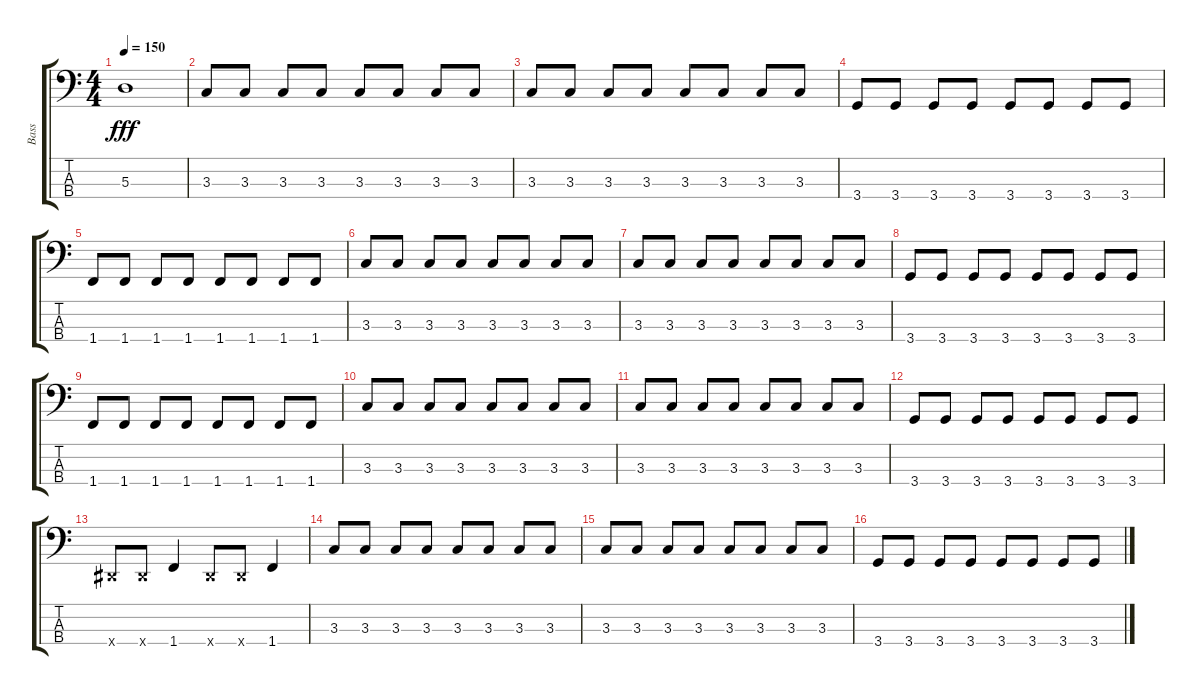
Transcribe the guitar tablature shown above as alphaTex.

\track ("Bass" "Bass") {instrument electricbasspick}
\staff {score tabs}
\tuning (G2 D2 A1 E1) {hide}
\ts (4 4)
\tempo 150
\clef f4
\ks c
5.3.1{dy fff} |
3.3.8 3.3.8 3.3.8 3.3.8 3.3.8 3.3.8 3.3.8 3.3.8 |
3.3.8 3.3.8 3.3.8 3.3.8 3.3.8 3.3.8 3.3.8 3.3.8 |
3.4.8 3.4.8 3.4.8 3.4.8 3.4.8 3.4.8 3.4.8 3.4.8 |
1.4.8 1.4.8 1.4.8 1.4.8 1.4.8 1.4.8 1.4.8 1.4.8 |
3.3.8 3.3.8 3.3.8 3.3.8 3.3.8 3.3.8 3.3.8 3.3.8 |
3.3.8 3.3.8 3.3.8 3.3.8 3.3.8 3.3.8 3.3.8 3.3.8 |
3.4.8 3.4.8 3.4.8 3.4.8 3.4.8 3.4.8 3.4.8 3.4.8 |
1.4.8 1.4.8 1.4.8 1.4.8 1.4.8 1.4.8 1.4.8 1.4.8 |
3.3.8 3.3.8 3.3.8 3.3.8 3.3.8 3.3.8 3.3.8 3.3.8 |
3.3.8 3.3.8 3.3.8 3.3.8 3.3.8 3.3.8 3.3.8 3.3.8 |
3.4.8 3.4.8 3.4.8 3.4.8 3.4.8 3.4.8 3.4.8 3.4.8 |
-1.4{x}.8 -1.4{x}.8 1.4.4 -1.4{x}.8 -1.4{x}.8 1.4.4 |
3.3.8 3.3.8 3.3.8 3.3.8 3.3.8 3.3.8 3.3.8 3.3.8 |
3.3.8 3.3.8 3.3.8 3.3.8 3.3.8 3.3.8 3.3.8 3.3.8 |
3.4.8 3.4.8 3.4.8 3.4.8 3.4.8 3.4.8 3.4.8 3.4.8
